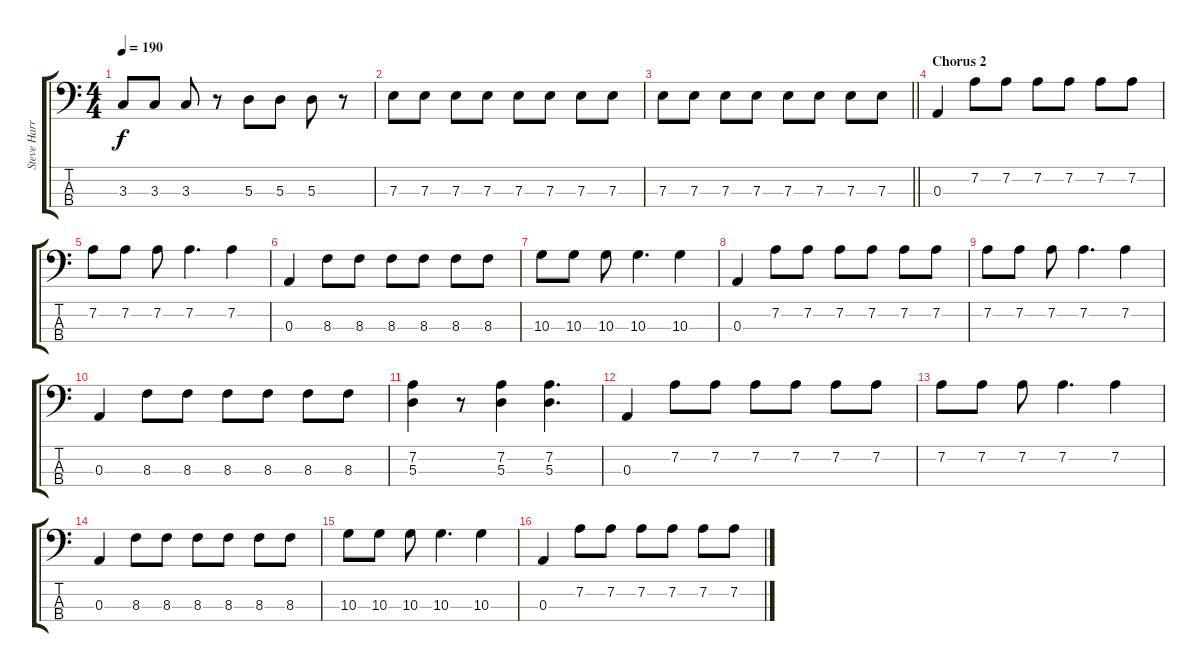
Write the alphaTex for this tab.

\track ("Steve Harris" "Steve Harr") {instrument electricbassfinger}
\staff {score tabs}
\tuning (G2 D2 A1 E1) {hide}
\ts (4 4)
\tempo 190
\clef f4
\ks c
3.3.8{dy f} 3.3.8 3.3.8 r.8 5.3.8 5.3.8 5.3.8 r.8 |
7.3.8 7.3.8 7.3.8 7.3.8 7.3.8 7.3.8 7.3.8 7.3.8 |
\barLineRight lightlight
7.3.8 7.3.8 7.3.8 7.3.8 7.3.8 7.3.8 7.3.8 7.3.8 |
\section ("" "Chorus 2")
0.3.4 7.2.8 7.2.8 7.2.8 7.2.8 7.2.8 7.2.8 |
7.2.8 7.2.8 7.2.8 7.2.4{d} 7.2.4 |
0.3.4 8.3.8 8.3.8 8.3.8 8.3.8 8.3.8 8.3.8 |
10.3.8 10.3.8 10.3.8 10.3.4{d} 10.3.4 |
0.3.4 7.2.8 7.2.8 7.2.8 7.2.8 7.2.8 7.2.8 |
7.2.8 7.2.8 7.2.8 7.2.4{d} 7.2.4 |
0.3.4 8.3.8 8.3.8 8.3.8 8.3.8 8.3.8 8.3.8 |
(7.2 5.3).4 r.8 (7.2 5.3).4 (7.2 5.3).4{d} |
0.3.4 7.2.8 7.2.8 7.2.8 7.2.8 7.2.8 7.2.8 |
7.2.8 7.2.8 7.2.8 7.2.4{d} 7.2.4 |
0.3.4 8.3.8 8.3.8 8.3.8 8.3.8 8.3.8 8.3.8 |
10.3.8 10.3.8 10.3.8 10.3.4{d} 10.3.4 |
0.3.4 7.2.8 7.2.8 7.2.8 7.2.8 7.2.8 7.2.8
